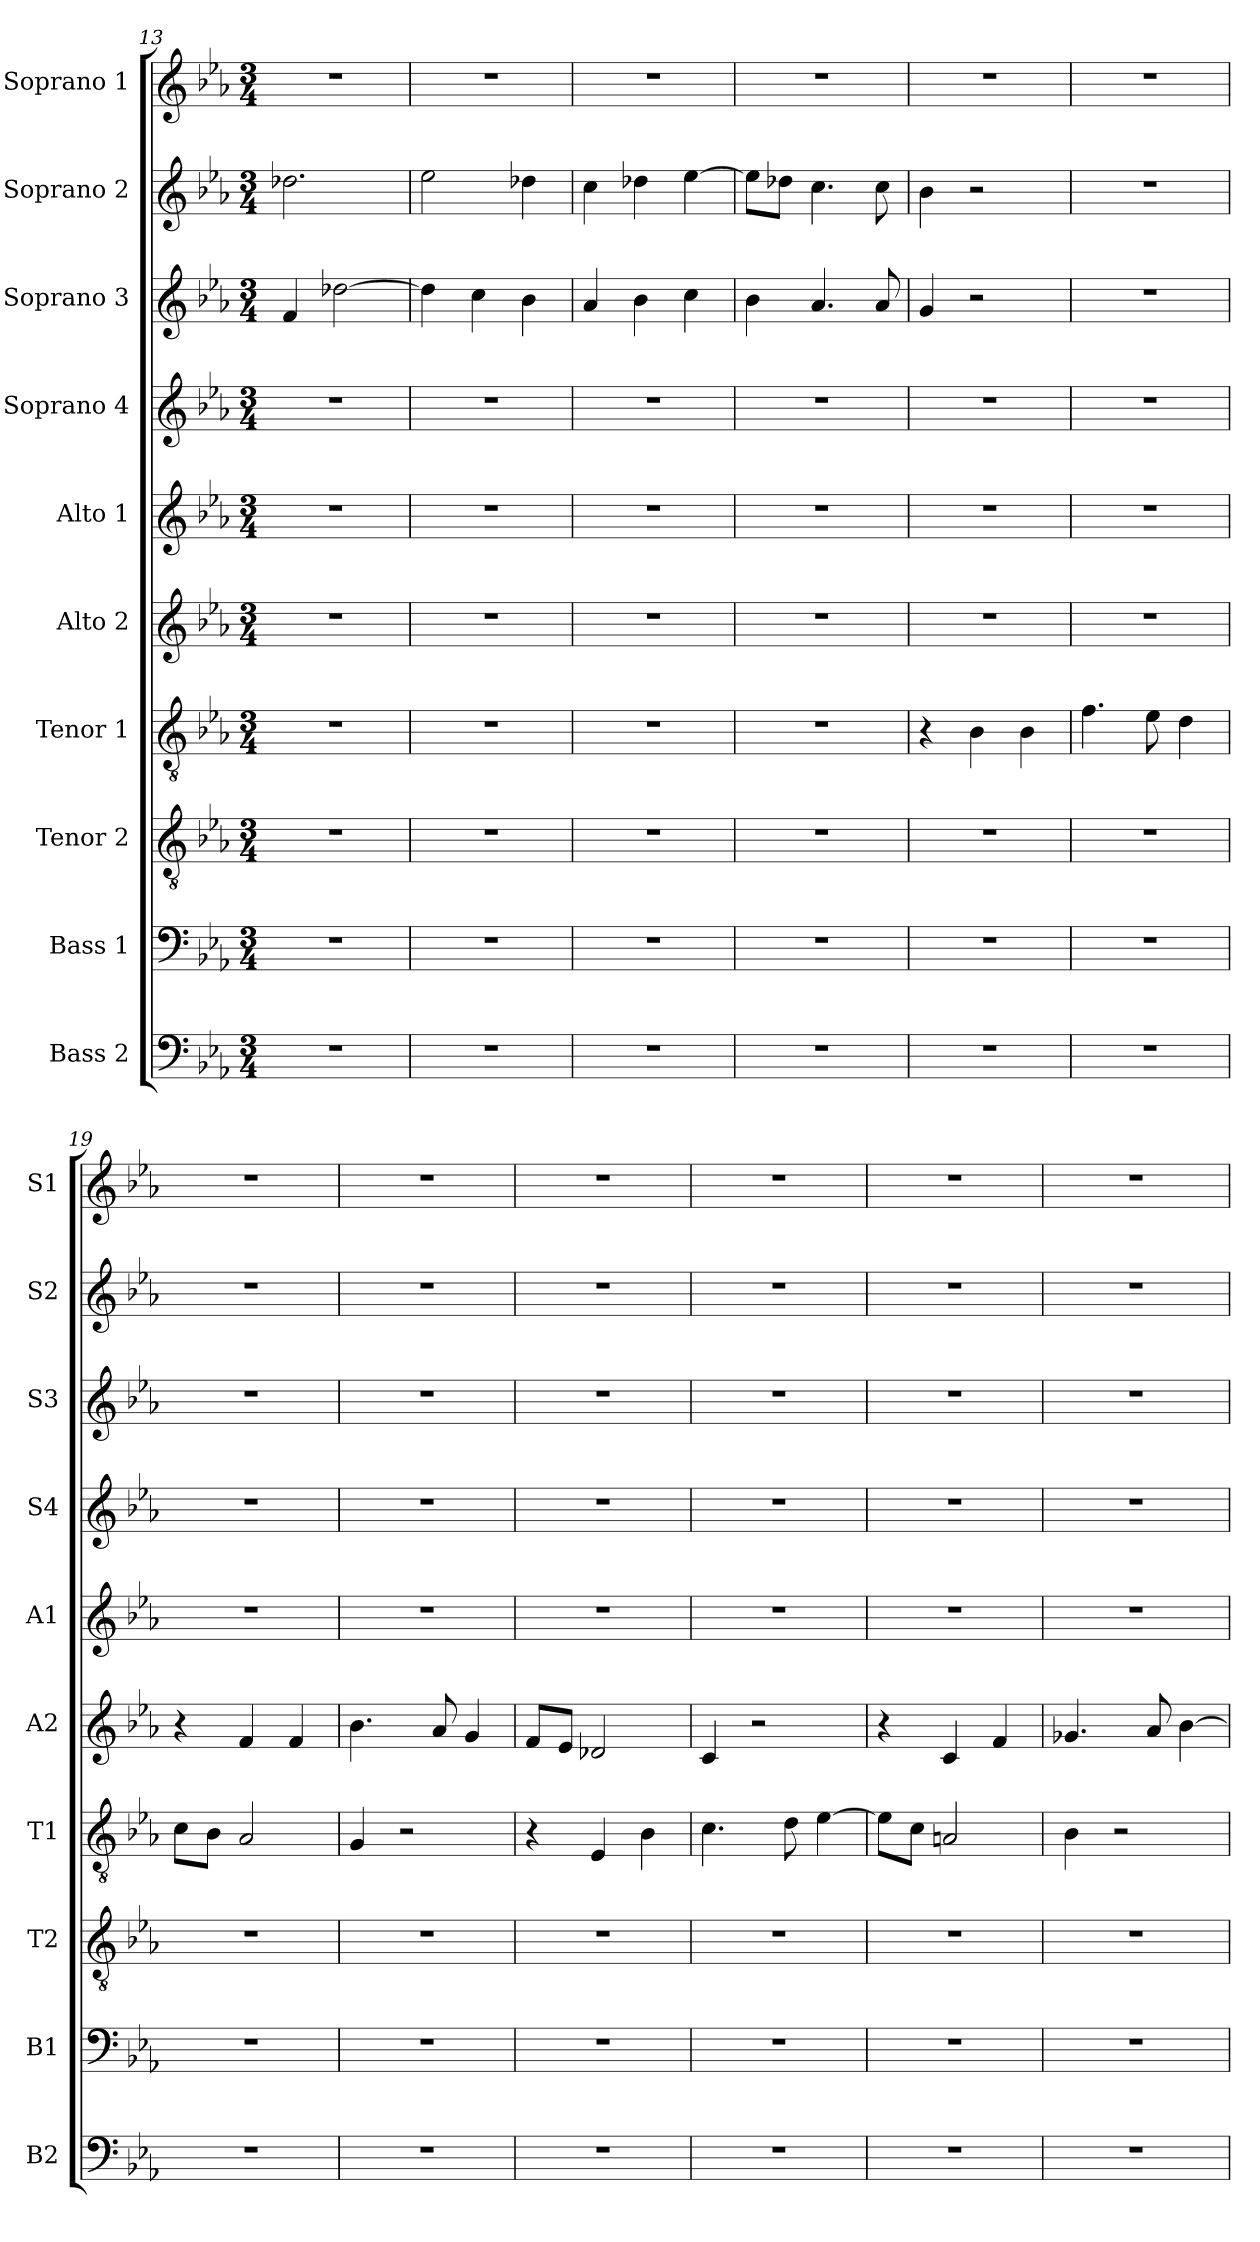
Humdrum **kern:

**kern	**kern	**kern	**kern	**kern	**kern	**kern	**kern	**kern	**kern
*part10	*part9	*part8	*part7	*part6	*part5	*part4	*part3	*part2	*part1
*staff10	*staff9	*staff8	*staff7	*staff6	*staff5	*staff4	*staff3	*staff2	*staff1
*I"Bass 2	*I"Bass 1	*I"Tenor 2	*I"Tenor 1	*I"Alto 2	*I"Alto 1	*I"Soprano 4	*I"Soprano 3	*I"Soprano 2	*I"Soprano 1
*I'B2	*I'B1	*I'T2	*I'T1	*I'A2	*I'A1	*I'S4	*I'S3	*I'S2	*I'S1
*clefF4	*clefF4	*clefGv2	*clefGv2	*clefG2	*clefG2	*clefG2	*clefG2	*clefG2	*clefG2
*k[b-e-a-]	*k[b-e-a-]	*k[b-e-a-]	*k[b-e-a-]	*k[b-e-a-]	*k[b-e-a-]	*k[b-e-a-]	*k[b-e-a-]	*k[b-e-a-]	*k[b-e-a-]
*E-:	*E-:	*E-:	*E-:	*E-:	*E-:	*E-:	*E-:	*E-:	*E-:
*M3/4	*M3/4	*M3/4	*M3/4	*M3/4	*M3/4	*M3/4	*M3/4	*M3/4	*M3/4
=13	=13	=13	=13	=13	=13	=13	=13	=13	=13
2.r	2.r	2.r	2.r	2.r	2.r	2.r	4f/	2.dd-X\	2.r
.	.	.	.	.	.	.	[2dd-X\	.	.
=14	=14	=14	=14	=14	=14	=14	=14	=14	=14
2.r	2.r	2.r	2.r	2.r	2.r	2.r	4dd-\]	2ee-\	2.r
.	.	.	.	.	.	.	4cc\	.	.
.	.	.	.	.	.	.	4b-\	4dd-X\	.
=15	=15	=15	=15	=15	=15	=15	=15	=15	=15
2.r	2.r	2.r	2.r	2.r	2.r	2.r	4a-/	4cc\	2.r
.	.	.	.	.	.	.	4b-\	4dd-X\	.
.	.	.	.	.	.	.	4cc\	[4ee-\	.
=16	=16	=16	=16	=16	=16	=16	=16	=16	=16
2.r	2.r	2.r	2.r	2.r	2.r	2.r	4b-\	8ee-\L]	2.r
.	.	.	.	.	.	.	.	8dd-X\J	.
.	.	.	.	.	.	.	4.a-/	4.cc\	.
.	.	.	.	.	.	.	8a-/	8cc\	.
=17	=17	=17	=17	=17	=17	=17	=17	=17	=17
2.r	2.r	2.r	4r	2.r	2.r	2.r	4g/	4b-\	2.r
.	.	.	4B-\	.	.	.	2r	2r	.
.	.	.	4B-\	.	.	.	.	.	.
=18	=18	=18	=18	=18	=18	=18	=18	=18	=18
2.r	2.r	2.r	4.f\	2.r	2.r	2.r	2.r	2.r	2.r
.	.	.	8e-\	.	.	.	.	.	.
.	.	.	4d\	.	.	.	.	.	.
!!LO:PB:g=z
=19	=19	=19	=19	=19	=19	=19	=19	=19	=19
2.r	2.r	2.r	8c\L	4r	2.r	2.r	2.r	2.r	2.r
.	.	.	8B-\J	.	.	.	.	.	.
.	.	.	2A-/	4f/	.	.	.	.	.
.	.	.	.	4f/	.	.	.	.	.
=20	=20	=20	=20	=20	=20	=20	=20	=20	=20
2.r	2.r	2.r	4G/	4.b-\	2.r	2.r	2.r	2.r	2.r
.	.	.	2r	.	.	.	.	.	.
.	.	.	.	8a-/	.	.	.	.	.
.	.	.	.	4g/	.	.	.	.	.
=21	=21	=21	=21	=21	=21	=21	=21	=21	=21
2.r	2.r	2.r	4r	8f/L	2.r	2.r	2.r	2.r	2.r
.	.	.	.	8e-/J	.	.	.	.	.
.	.	.	4E-/	2d-X/	.	.	.	.	.
.	.	.	4B-\	.	.	.	.	.	.
=22	=22	=22	=22	=22	=22	=22	=22	=22	=22
2.r	2.r	2.r	4.c\	4c/	2.r	2.r	2.r	2.r	2.r
.	.	.	.	2r	.	.	.	.	.
.	.	.	8d\	.	.	.	.	.	.
.	.	.	[4e-\	.	.	.	.	.	.
=23	=23	=23	=23	=23	=23	=23	=23	=23	=23
2.r	2.r	2.r	8e-\L]	4r	2.r	2.r	2.r	2.r	2.r
.	.	.	8c\J	.	.	.	.	.	.
.	.	.	2An/	4c/	.	.	.	.	.
.	.	.	.	4f/	.	.	.	.	.
=24	=24	=24	=24	=24	=24	=24	=24	=24	=24
2.r	2.r	2.r	4B-\	4.g-X/	2.r	2.r	2.r	2.r	2.r
.	.	.	2r	.	.	.	.	.	.
.	.	.	.	8a-/	.	.	.	.	.
.	.	.	.	[4b-\	.	.	.	.	.
=	=	=	=	=	=	=	=	=	=
*-	*-	*-	*-	*-	*-	*-	*-	*-	*-
